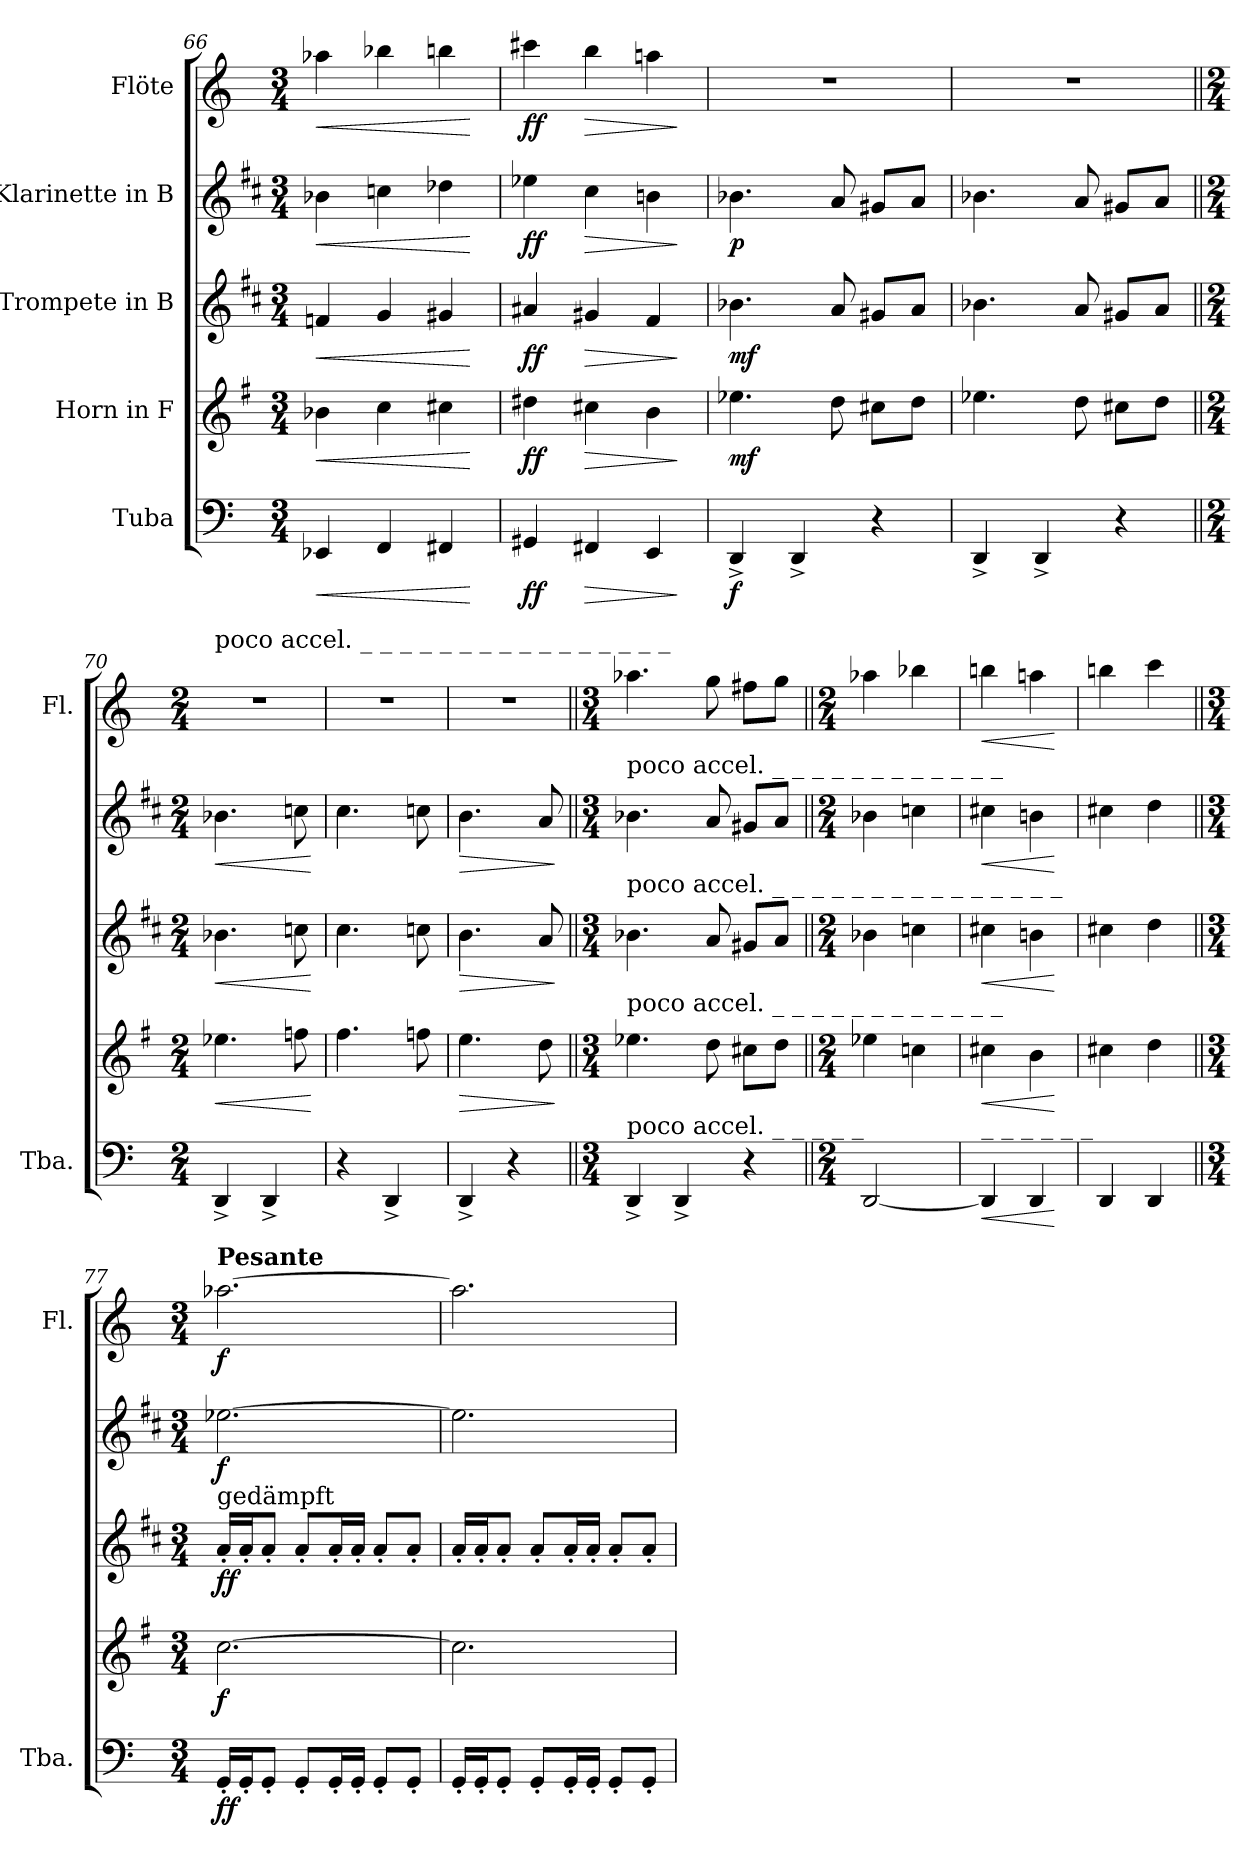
**kern	**dynam	**kern	**dynam	**kern	**dynam	**kern	**dynam	**kern	**dynam
*part5	*part5	*part4	*part4	*part3	*part3	*part2	*part2	*part1	*part1
*staff5	*staff5	*staff4	*staff4	*staff3	*staff3	*staff2	*staff2	*staff1	*staff1
*I"Tuba	*	*I"Horn in F	*	*I"Trompete in B	*	*I"Klarinette in B	*	*I"Flöte	*
*I'Tba.	*	*	*	*	*	*	*	*I'Fl.	*
*clefF4	*	*clefG2	*	*clefG2	*	*clefG2	*	*clefG2	*
*	*	*ITrd4c7	*	*ITrd1c2	*	*ITrd1c2	*	*	*
*k[]	*	*k[]	*	*k[]	*	*k[]	*	*k[]	*
*M3/4	*	*M3/4	*	*M3/4	*	*M3/4	*	*M3/4	*
=66	=66	=66	=66	=66	=66	=66	=66	=66	=66
!	!LO:HP:b	!	!LO:HP:b	!	!LO:HP:b	!	!LO:HP:b	!	!LO:HP:b
4EE-X/	<	4e-X\	<	4e-X/	<	4a-X\	<	4aa-X\	<
4FF/	.	4f\	.	4f/	.	4b-X\	.	4bb-X\	.
4FF#X/	.	4f#X\	.	4f#X/	.	4cc-X\	.	4bbn\	.
.	[	.	[	.	[	.	[	.	[
=67	=67	=67	=67	=67	=67	=67	=67	=67	=67
!	!LO:DY:b	!	!LO:DY:b	!	!LO:DY:b	!	!LO:DY:b	!	!LO:DY:b
4GG#X/	ff	4g#X\	ff	4g#X/	ff	4dd-X\	ff	4ccc#X\	ff
!	!LO:HP:b	!	!LO:HP:b	!	!LO:HP:b	!	!LO:HP:b	!	!LO:HP:b
4FF#X/	>	4f#X\	>	4f#X/	>	4b\	>	4bb\	>
4EE/	.	4e\	.	4e/	.	4an\	.	4aan\	.
.	]	.	]	.	]	.	]	.	]
=68	=68	=68	=68	=68	=68	=68	=68	=68	=68
!	!LO:DY:b	!	!LO:DY:b	!	!LO:DY:b	!	!LO:DY:b	!	!
4DD^/	f	4.a-X\	mf	4.a-X\	mf	4.a-X\	p	2.r	.
4DD^/	.	.	.	.	.	.	.	.	.
.	.	8g\	.	8g/	.	8g/	.	.	.
4r	.	8f#X\L	.	8f#X/L	.	8f#X/L	.	.	.
.	.	8g\J	.	8g/J	.	8g/J	.	.	.
=69	=69	=69	=69	=69	=69	=69	=69	=69	=69
4DD^/	.	4.a-X\	.	4.a-X\	.	4.a-X\	.	2.r	.
4DD^/	.	.	.	.	.	.	.	.	.
.	.	8g\	.	8g/	.	8g/	.	.	.
4r	.	8f#X\L	.	8f#X/L	.	8f#X/L	.	.	.
.	.	8g\J	.	8g/J	.	8g/J	.	.	.
!!LO:PB:g=z
=70||	=70||	=70||	=70||	=70||	=70||	=70||	=70||	=70||	=70||
*M2/4	*	*M2/4	*	*M2/4	*	*M2/4	*	*M2/4	*
!	!	!	!	!	!	!	!	!LO:TX:a:t=poco accel. _   _   _   _   _   _   _   _   _   _   _   _   _   _   _   _	!
!	!	!	!LO:HP:b	!	!LO:HP:b	!	!LO:HP:b	!	!
4DD^/	.	4.a-X\	<	4.a-X\	<	4.a-X\	<	2r	.
4DD^/	.	.	.	.	.	.	.	.	.
.	.	8b-X\	.	8b-X\	.	8b-X\	.	.	.
.	.	.	[	.	[	.	[	.	.
=71	=71	=71	=71	=71	=71	=71	=71	=71	=71
4r	.	4.b\	.	4.b\	.	4.b\	.	2r	.
4DD^/	.	.	.	.	.	.	.	.	.
.	.	8b-X\	.	8b-X\	.	8b-X\	.	.	.
=72	=72	=72	=72	=72	=72	=72	=72	=72	=72
!	!	!	!LO:HP:b	!	!LO:HP:b	!	!LO:HP:b	!	!
4DD^/	.	4.a\	>	4.a\	>	4.a\	>	2r	.
4r	.	.	.	.	.	.	.	.	.
.	.	8g\	.	8g/	.	8g/	.	.	.
.	.	.	]	.	]	.	]	.	.
=73||	=73||	=73||	=73||	=73||	=73||	=73||	=73||	=73||	=73||
*M3/4	*	*M3/4	*	*M3/4	*	*M3/4	*	*M3/4	*
*	*	*	*	*	*	*	*	*MM70	*
!	!	!	!	!	!	!LO:TX:a:t=poco accel. _   _   _   _   _   _   _   _   _   _   _   _	!	!	!
!	!	!	!	!LO:TX:a:t=poco accel. _   _   _   _   _   _   _   _   _   _   _   _   _   _   _	!	!	!	!	!
!	!	!LO:TX:a:t=poco accel. _   _   _   _   _   _   _   _   _   _   _   _	!	!	!	!	!	!	!
!LO:TX:a:t=poco accel. _   _   _   _   _	!	!	!	!	!	!	!	!	!
4DD^/	.	4.a-X\	.	4.a-X\	.	4.a-X\	.	4.aa-X\	.
4DD^/	.	.	.	.	.	.	.	.	.
*	*	*	*	*	*	*	*	*MM71	*
.	.	8g\	.	8g/	.	8g/	.	8gg\	.
*	*	*	*	*	*	*	*	*MM72	*
4r	.	8f#X\L	.	8f#X/L	.	8f#X/L	.	8ff#X\L	.
*	*	*	*	*	*	*	*	*MM73	*
.	.	8g\J	.	8g/J	.	8g/J	.	8gg\J	.
=74||	=74||	=74||	=74||	=74||	=74||	=74||	=74||	=74||	=74||
*M2/4	*	*M2/4	*	*M2/4	*	*M2/4	*	*M2/4	*
*	*	*	*	*	*	*	*	*MM74	*
[2DD/	.	4a-X\	.	4a-X\	.	4a-X\	.	4aa-X\	.
*	*	*	*	*	*	*	*	*MM75	*
.	.	4fn\	.	4b-X\	.	4b-X\	.	4bb-X\	.
=75	=75	=75	=75	=75	=75	=75	=75	=75	=75
*	*	*	*	*	*	*	*	*MM76	*
!LO:TX:a:t=_   _   _   _   _   _	!	!	!	!	!	!	!	!	!
!	!LO:HP:b	!	!LO:HP:b	!	!LO:HP:b	!	!LO:HP:b	!	!LO:HP:b
4DD/]	<	4f#X\	<	4bn\	<	4bn\	<	4bbn\	<
*	*	*	*	*	*	*	*	*MM77	*
4DD/	.	4e\	.	4an\	.	4an\	.	4aan\	.
.	[	.	[	.	[	.	[	.	[
=76	=76	=76	=76	=76	=76	=76	=76	=76	=76
*	*	*	*	*	*	*	*	*MM78	*
4DD/	.	4f#X\	.	4bn\	.	4bn\	.	4bbn\	.
*	*	*	*	*	*	*	*	*MM79	*
4DD/	.	4g\	.	4cc\	.	4cc\	.	4ccc\	.
!!LO:LB:g=z
=77||	=77||	=77||	=77||	=77||	=77||	=77||	=77||	=77||	=77||
*M3/4	*	*M3/4	*	*M3/4	*	*M3/4	*	*M3/4	*
*	*	*	*	*	*	*	*	*MM80	*
!	!	!	!	!	!	!	!	!LO:TX:a:B:t=Pesante	!
!	!	!	!	!LO:TX:a:t=gedämpft	!	!	!	!	!
!	!LO:DY:b	!	!LO:DY:b	!	!LO:DY:b	!	!LO:DY:b	!	!LO:DY:b
16GG'/LL	ff	[2.f\	f	16g'/LL	ff	[2.dd-X\	f	[2.aa-X\	f
16GG'/J	.	.	.	16g'/J	.	.	.	.	.
8GG'/J	.	.	.	8g'/J	.	.	.	.	.
8GG'/L	.	.	.	8g'/L	.	.	.	.	.
16GG'/L	.	.	.	16g'/L	.	.	.	.	.
16GG'/JJ	.	.	.	16g'/JJ	.	.	.	.	.
8GG'/L	.	.	.	8g'/L	.	.	.	.	.
8GG'/J	.	.	.	8g'/J	.	.	.	.	.
=78	=78	=78	=78	=78	=78	=78	=78	=78	=78
16GG'/LL	.	2.f\]	.	16g'/LL	.	2.dd-\]	.	2.aa-\]	.
16GG'/J	.	.	.	16g'/J	.	.	.	.	.
8GG'/J	.	.	.	8g'/J	.	.	.	.	.
8GG'/L	.	.	.	8g'/L	.	.	.	.	.
16GG'/L	.	.	.	16g'/L	.	.	.	.	.
16GG'/JJ	.	.	.	16g'/JJ	.	.	.	.	.
8GG'/L	.	.	.	8g'/L	.	.	.	.	.
8GG'/J	.	.	.	8g'/J	.	.	.	.	.
=	=	=	=	=	=	=	=	=	=
*-	*-	*-	*-	*-	*-	*-	*-	*-	*-
